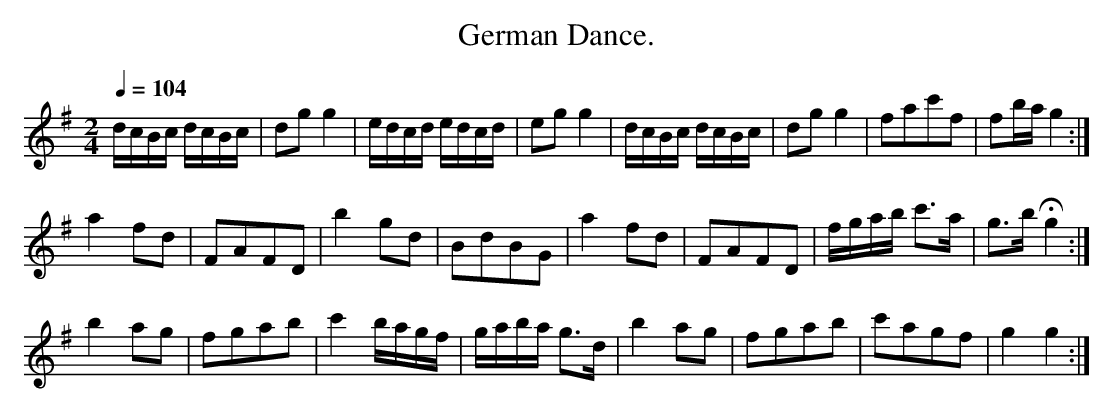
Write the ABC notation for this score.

X:1
T:German Dance.
M:2/4
L:1/16
Q:1/4=104
K:G
dcBc dcBc|d2g2 g4  |edcd edcd|e2g2 g4  |dcBc dcBc|d2g2 g4  |f2a2c'2f2|f2ba  g4:|
a4   f2d2|F2A2F2D2|b4   g2d2|B2d2B2G2|a4   f2d2|F2A2F2D2|fgab c'3a|g3b Hg4:|
b4   a2g2|f2g2a2b2|c'4  bagf|gaba g3d |b4   a2g2|f2g2a2b2|c'2a2g2f2|g4    g4:|
